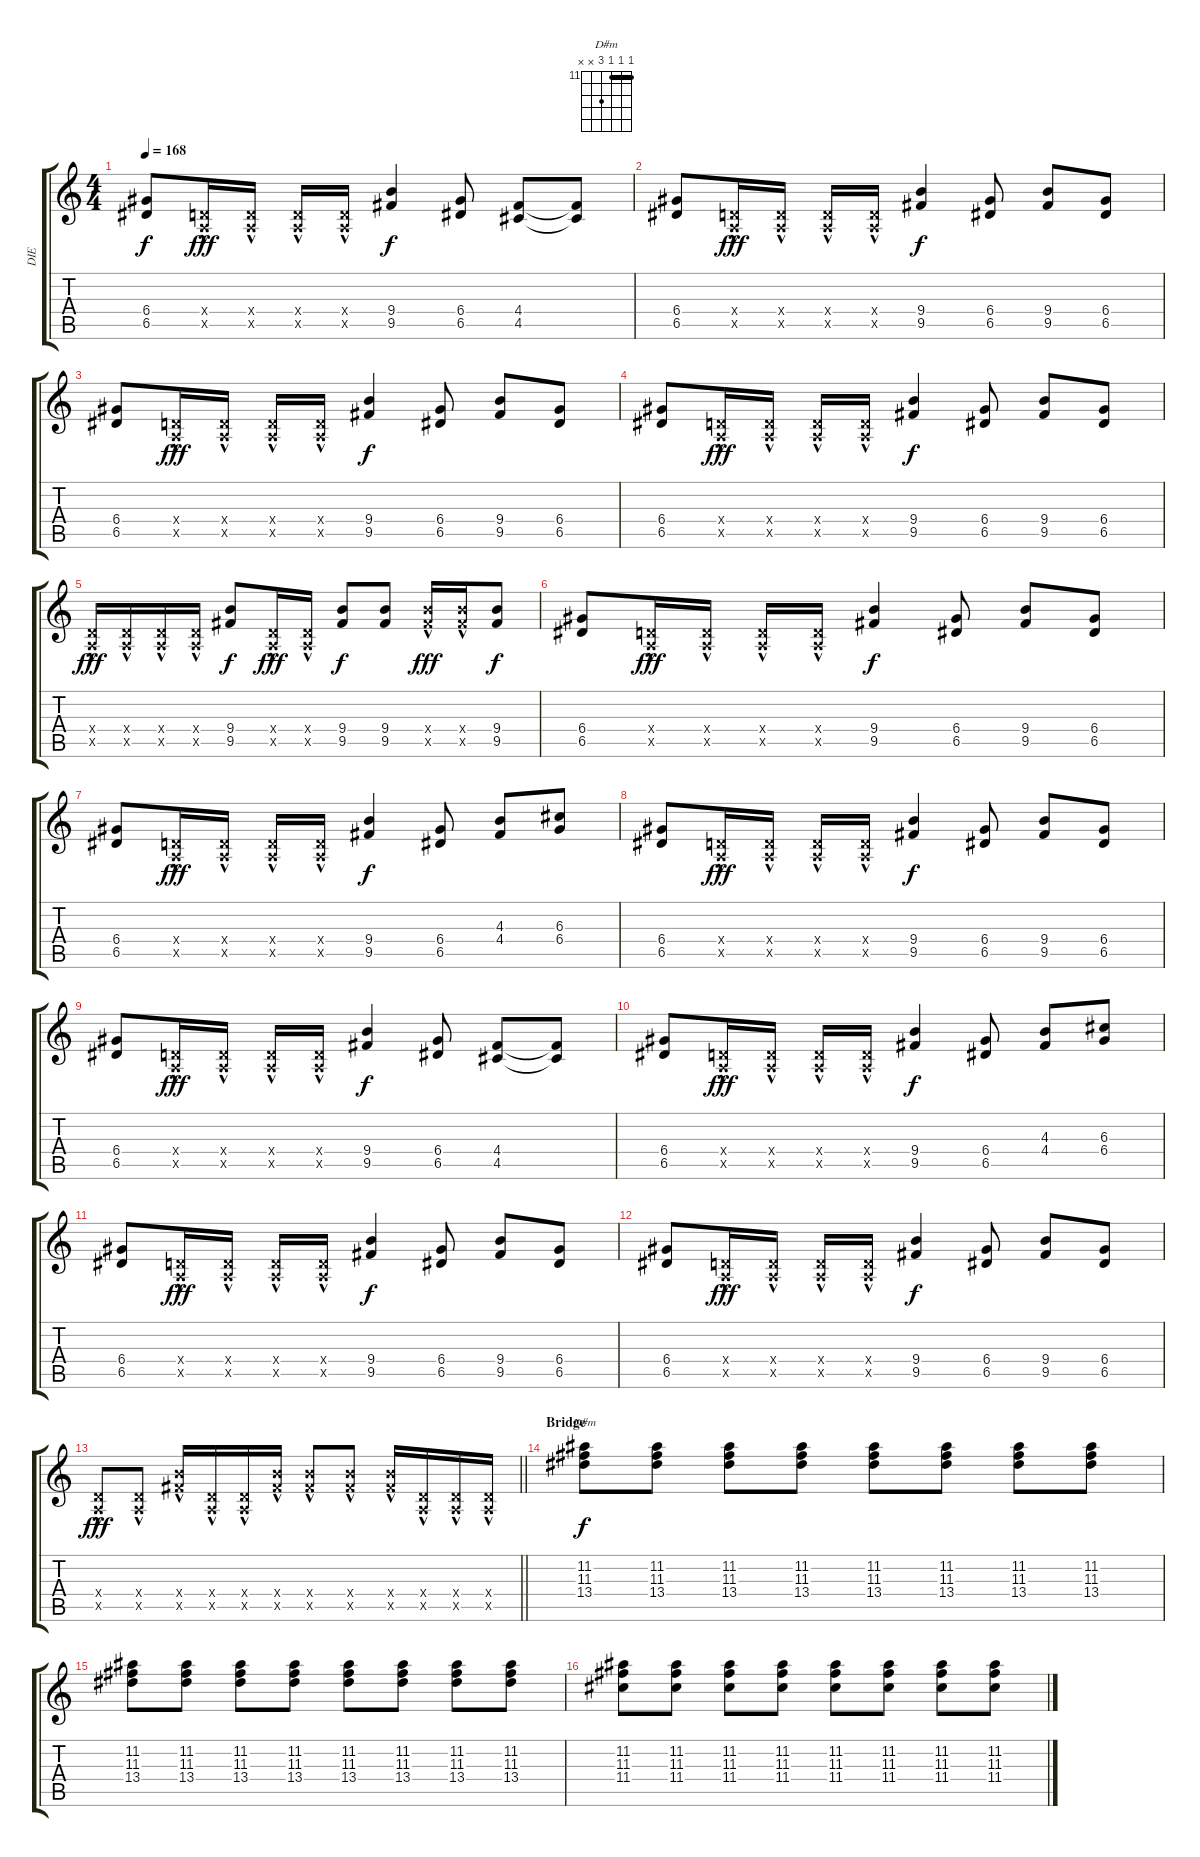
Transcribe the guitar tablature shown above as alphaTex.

\track ("DIE" "DIE") {instrument distortionguitar}
\staff {score tabs}
\tuning (E4 B3 G3 D3 A2 E2) {hide}
\chord ("D#m" 11 11 11 13 x x) {firstfret 11 barre 11}
\ts (4 4)
\tempo 168
\clef g2
\ks c
(6.4 6.5).8{dy f} (0.4{hac x} 0.5{hac x}).16{dy fff} (0.4{hac x} 0.5{hac x}).16 (0.4{hac x} 0.5{hac x}).16 (0.4{hac x} 0.5{hac x}).16 (9.4 9.5).4{dy f} (6.4 6.5).8 (4.4 4.5).8 (4.4{t} 4.5{t}).8 |
(6.4 6.5).8 (0.4{hac x} 0.5{hac x}).16{dy fff} (0.4{hac x} 0.5{hac x}).16 (0.4{hac x} 0.5{hac x}).16 (0.4{hac x} 0.5{hac x}).16 (9.4 9.5).4{dy f} (6.4 6.5).8 (9.4 9.5).8 (6.4 6.5).8 |
(6.4 6.5).8 (0.4{hac x} 0.5{hac x}).16{dy fff} (0.4{hac x} 0.5{hac x}).16 (0.4{hac x} 0.5{hac x}).16 (0.4{hac x} 0.5{hac x}).16 (9.4 9.5).4{dy f} (6.4 6.5).8 (9.4 9.5).8 (6.4 6.5).8 |
(6.4 6.5).8 (0.4{hac x} 0.5{hac x}).16{dy fff} (0.4{hac x} 0.5{hac x}).16 (0.4{hac x} 0.5{hac x}).16 (0.4{hac x} 0.5{hac x}).16 (9.4 9.5).4{dy f} (6.4 6.5).8 (9.4 9.5).8 (6.4 6.5).8 |
(0.4{hac x} 0.5{hac x}).16{dy fff} (0.4{hac x} 0.5{hac x}).16 (0.4{hac x} 0.5{hac x}).16 (0.4{hac x} 0.5{hac x}).16 (9.4 9.5).8{dy f} (0.4{hac x} 0.5{hac x}).16{dy fff} (0.4{hac x} 0.5{hac x}).16 (9.4 9.5).8{dy f} (9.4 9.5).8 (9.4{hac x} 9.5{hac x}).16{dy fff} (9.4{hac x} 9.5{hac x}).16 (9.4 9.5).8{dy f} |
(6.4 6.5).8 (0.4{hac x} 0.5{hac x}).16{dy fff} (0.4{hac x} 0.5{hac x}).16 (0.4{hac x} 0.5{hac x}).16 (0.4{hac x} 0.5{hac x}).16 (9.4 9.5).4{dy f} (6.4 6.5).8 (9.4 9.5).8 (6.4 6.5).8 |
(6.4 6.5).8 (0.4{hac x} 0.5{hac x}).16{dy fff} (0.4{hac x} 0.5{hac x}).16 (0.4{hac x} 0.5{hac x}).16 (0.4{hac x} 0.5{hac x}).16 (9.4 9.5).4{dy f} (6.4 6.5).8 (4.3 4.4).8 (6.3 6.4).8 |
(6.4 6.5).8 (0.4{hac x} 0.5{hac x}).16{dy fff} (0.4{hac x} 0.5{hac x}).16 (0.4{hac x} 0.5{hac x}).16 (0.4{hac x} 0.5{hac x}).16 (9.4 9.5).4{dy f} (6.4 6.5).8 (9.4 9.5).8 (6.4 6.5).8 |
(6.4 6.5).8 (0.4{hac x} 0.5{hac x}).16{dy fff} (0.4{hac x} 0.5{hac x}).16 (0.4{hac x} 0.5{hac x}).16 (0.4{hac x} 0.5{hac x}).16 (9.4 9.5).4{dy f} (6.4 6.5).8 (4.4 4.5).8 (4.4{t} 4.5{t}).8 |
(6.4 6.5).8 (0.4{hac x} 0.5{hac x}).16{dy fff} (0.4{hac x} 0.5{hac x}).16 (0.4{hac x} 0.5{hac x}).16 (0.4{hac x} 0.5{hac x}).16 (9.4 9.5).4{dy f} (6.4 6.5).8 (4.3 4.4).8 (6.3 6.4).8 |
(6.4 6.5).8 (0.4{hac x} 0.5{hac x}).16{dy fff} (0.4{hac x} 0.5{hac x}).16 (0.4{hac x} 0.5{hac x}).16 (0.4{hac x} 0.5{hac x}).16 (9.4 9.5).4{dy f} (6.4 6.5).8 (9.4 9.5).8 (6.4 6.5).8 |
(6.4 6.5).8 (0.4{hac x} 0.5{hac x}).16{dy fff} (0.4{hac x} 0.5{hac x}).16 (0.4{hac x} 0.5{hac x}).16 (0.4{hac x} 0.5{hac x}).16 (9.4 9.5).4{dy f} (6.4 6.5).8 (9.4 9.5).8 (6.4 6.5).8 |
\barLineRight lightlight
(0.4{hac x} 0.5{hac x}).8{dy fff} (0.4{hac x} 0.5{hac x}).8 (9.4{hac x} 9.5{hac x}).16 (0.4{hac x} 0.5{hac x}).16 (0.4{hac x} 0.5{hac x}).16 (9.4{hac x} 9.5{hac x}).16 (9.4{hac x} 9.5{hac x}).8 (9.4{hac x} 9.5{hac x}).8 (9.4{hac x} 9.5{hac x}).16 (0.4{hac x} 0.5{hac x}).16 (0.4{hac x} 0.5{hac x}).16 (0.4{hac x} 0.5{hac x}).16 |
\section ("" "Bridge")
(11.2 11.3 13.4).8{ch "D#m" dy f volume 7} (11.2 11.3 13.4).8 (11.2 11.3 13.4).8 (11.2 11.3 13.4).8 (11.2 11.3 13.4).8 (11.2 11.3 13.4).8 (11.2 11.3 13.4).8 (11.2 11.3 13.4).8 |
(11.2 11.3 13.4).8 (11.2 11.3 13.4).8 (11.2 11.3 13.4).8 (11.2 11.3 13.4).8 (11.2 11.3 13.4).8 (11.2 11.3 13.4).8 (11.2 11.3 13.4).8 (11.2 11.3 13.4).8 |
(11.2 11.3 11.4).8 (11.2 11.3 11.4).8 (11.2 11.3 11.4).8 (11.2 11.3 11.4).8 (11.2 11.3 11.4).8 (11.2 11.3 11.4).8 (11.2 11.3 11.4).8 (11.2 11.3 11.4).8
